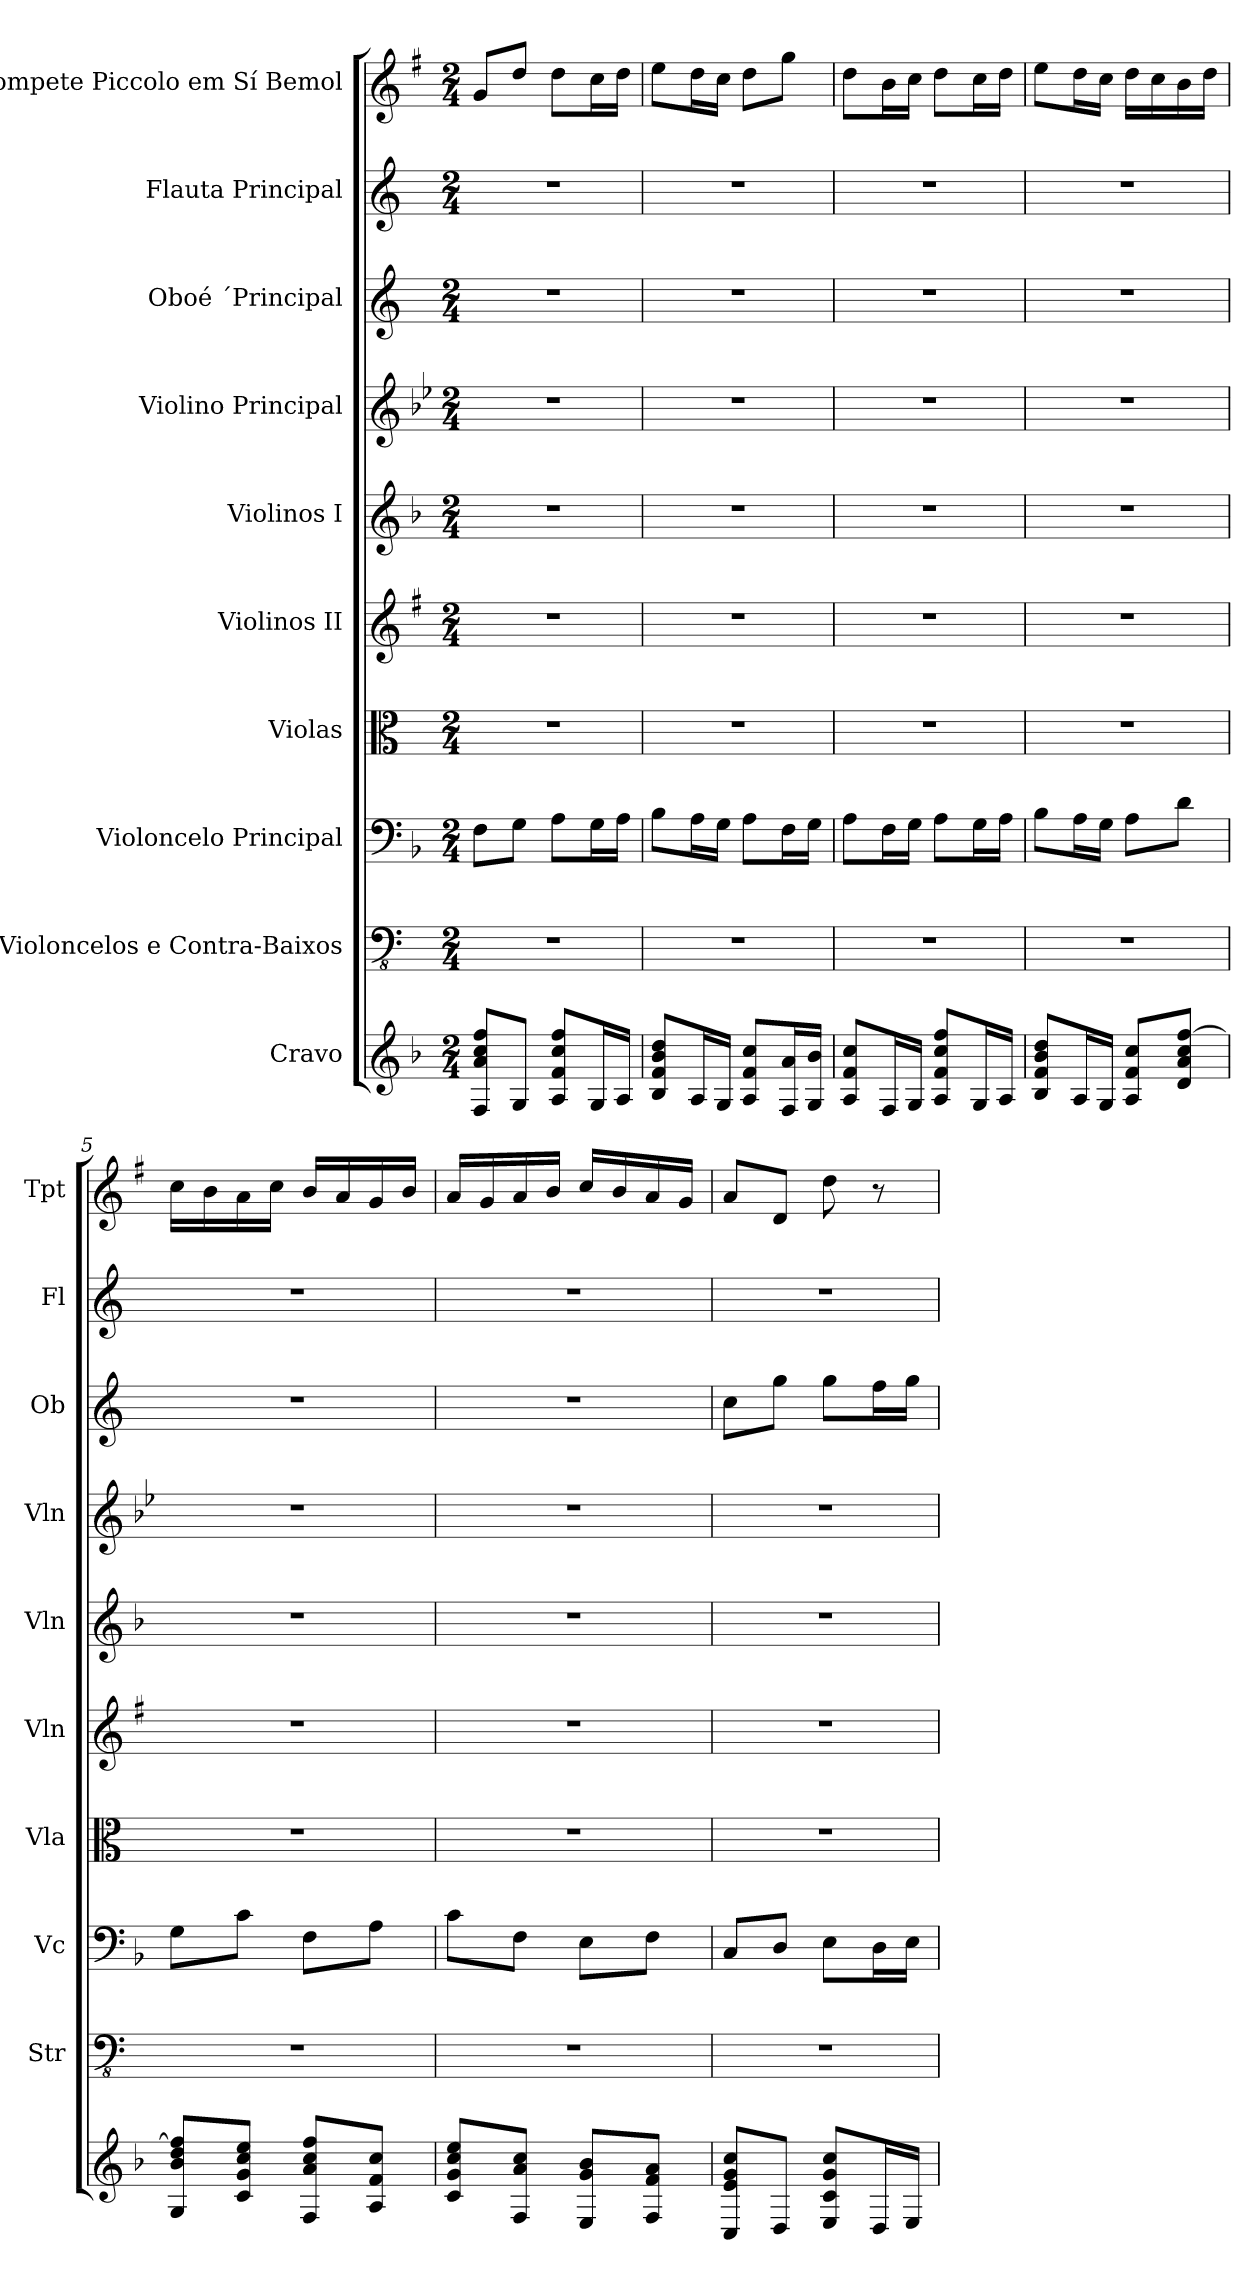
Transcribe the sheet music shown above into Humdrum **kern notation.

**kern	**kern	**kern	**kern	**kern	**kern	**kern	**kern	**kern	**kern
*part10	*part9	*part8	*part7	*part6	*part5	*part4	*part3	*part2	*part1
*staff10	*staff9	*staff8	*staff7	*staff6	*staff5	*staff4	*staff3	*staff2	*staff1
*I"Cravo	*I"Violoncelos e Contra-Baixos	*I"Violoncelo Principal	*I"Violas	*I"Violinos II	*I"Violinos I	*I"Violino Principal	*I"Oboé ´Principal	*I"Flauta Principal	*I"Trompete Piccolo em Sí Bemol
*	*I'Str	*I'Vc	*I'Vla	*I'Vln	*I'Vln	*I'Vln	*I'Ob	*I'Fl	*I'Tpt
*clefG2	*clefFv4	*clefF4	*clefC3	*clefG2	*clefG2	*clefG2	*clefG2	*clefG2	*clefG2
*	*	*	*	*	*	*	*	*	*ITrd-6c-10
*k[b-]	*k[]	*k[b-]	*k[]	*k[f#]	*k[b-]	*k[b-e-]	*k[]	*k[]	*k[b-]
*F:	*C:	*F:	*C:	*G:	*F:	*B-:	*C:	*C:	*F:
*M2/4	*M2/4	*M2/4	*M2/4	*M2/4	*M2/4	*M2/4	*M2/4	*M2/4	*M2/4
=1	=1	=1	=1	=1	=1	=1	=1	=1	=1
8F/ 8a/ 8cc/ 8ff/L	2r	8F\L	2r	2r	2r	2r	2r	2r	8ff/L
8G/J	.	8G\J	.	.	.	.	.	.	8ccc/J
8A/ 8f/ 8cc/ 8ff/L	.	8A\L	.	.	.	.	.	.	8ccc\L
16G/L	.	16G\L	.	.	.	.	.	.	16bb-\L
16A/JJ	.	16A\JJ	.	.	.	.	.	.	16ccc\JJ
=2	=2	=2	=2	=2	=2	=2	=2	=2	=2
8B-/ 8f/ 8b-/ 8dd/L	2r	8B-\L	2r	2r	2r	2r	2r	2r	8ddd\L
16A/L	.	16A\L	.	.	.	.	.	.	16ccc\L
16G/JJ	.	16G\JJ	.	.	.	.	.	.	16bb-\JJ
8A/ 8f/ 8cc/L	.	8A\L	.	.	.	.	.	.	8ccc\L
16F/ 16a/L	.	16F\L	.	.	.	.	.	.	8fff\J
16G/ 16b-/JJ	.	16G\JJ	.	.	.	.	.	.	.
=3	=3	=3	=3	=3	=3	=3	=3	=3	=3
8A/ 8f/ 8cc/L	2r	8A\L	2r	2r	2r	2r	2r	2r	8ccc\L
16F/L	.	16F\L	.	.	.	.	.	.	16aa\L
16G/JJ	.	16G\JJ	.	.	.	.	.	.	16bb-\JJ
8A/ 8f/ 8cc/ 8ff/L	.	8A\L	.	.	.	.	.	.	8ccc\L
16G/L	.	16G\L	.	.	.	.	.	.	16bb-\L
16A/JJ	.	16A\JJ	.	.	.	.	.	.	16ccc\JJ
=4	=4	=4	=4	=4	=4	=4	=4	=4	=4
8B-/ 8f/ 8b-/ 8dd/L	2r	8B-\L	2r	2r	2r	2r	2r	2r	8ddd\L
16A/L	.	16A\L	.	.	.	.	.	.	16ccc\L
16G/JJ	.	16G\JJ	.	.	.	.	.	.	16bb-\JJ
8A/ 8f/ 8cc/L	.	8A\L	.	.	.	.	.	.	16ccc\LL
.	.	.	.	.	.	.	.	.	16bb-\
8d/ 8a/ 8cc/ [8ff/J	.	8d\J	.	.	.	.	.	.	16aa\
.	.	.	.	.	.	.	.	.	16ccc\JJ
!!LO:PB:g=z
=5	=5	=5	=5	=5	=5	=5	=5	=5	=5
8G/ 8b-/ 8dd/ 8ff/]L	2r	8G\L	2r	2r	2r	2r	2r	2r	16bb-\LL
.	.	.	.	.	.	.	.	.	16aa\
8c/ 8g/ 8cc/ 8ee/J	.	8c\J	.	.	.	.	.	.	16gg\
.	.	.	.	.	.	.	.	.	16bb-\JJ
8F/ 8a/ 8cc/ 8ff/L	.	8F\L	.	.	.	.	.	.	16aa/LL
.	.	.	.	.	.	.	.	.	16gg/
8A/ 8f/ 8cc/J	.	8A\J	.	.	.	.	.	.	16ff/
.	.	.	.	.	.	.	.	.	16aa/JJ
=6	=6	=6	=6	=6	=6	=6	=6	=6	=6
8c/ 8g/ 8cc/ 8ee/L	2r	8c\L	2r	2r	2r	2r	2r	2r	16gg/LL
.	.	.	.	.	.	.	.	.	16ff/
8F/ 8a/ 8cc/J	.	8F\J	.	.	.	.	.	.	16gg/
.	.	.	.	.	.	.	.	.	16aa/JJ
8E/ 8g/ 8b-/L	.	8E\L	.	.	.	.	.	.	16bb-/LL
.	.	.	.	.	.	.	.	.	16aa/
8F/ 8f/ 8a/J	.	8F\J	.	.	.	.	.	.	16gg/
.	.	.	.	.	.	.	.	.	16ff/JJ
=7	=7	=7	=7	=7	=7	=7	=7	=7	=7
8C/ 8e/ 8g/ 8cc/L	2r	8C/L	2r	2r	2r	2r	8cc\L	2r	8gg/L
8D/J	.	8D/J	.	.	.	.	8gg\J	.	8cc/J
8E/ 8c/ 8g/ 8cc/L	.	8E\L	.	.	.	.	8gg\L	.	8ccc\
16D/L	.	16D\L	.	.	.	.	16ff\L	.	8r
16E/JJ	.	16E\JJ	.	.	.	.	16gg\JJ	.	.
=	=	=	=	=	=	=	=	=	=
*-	*-	*-	*-	*-	*-	*-	*-	*-	*-
